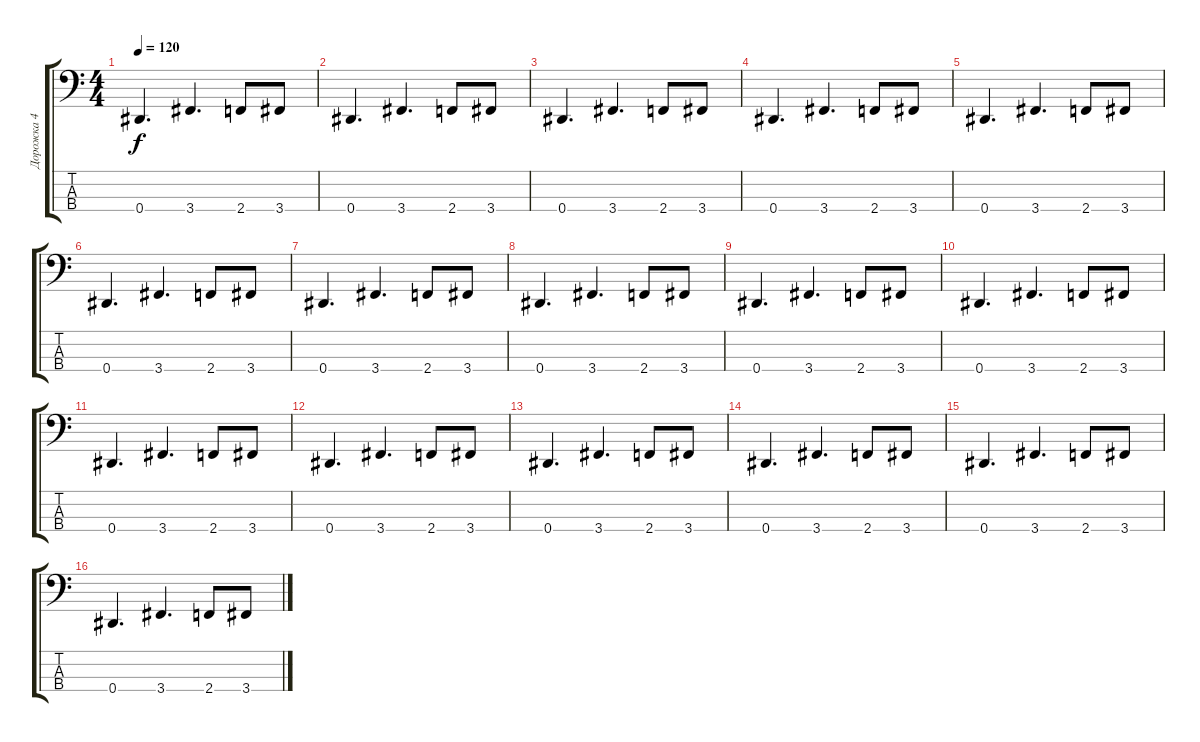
\track ("Дорожка 4" "Дорожка 4") {instrument electricbassfinger}
\staff {score tabs}
\tuning (Gb2 Db2 Ab1 Eb1) {hide}
\ts (4 4)
\tempo 120
\clef f4
\ks c
0.4.4{d dy f} 3.4.4{d} 2.4.8 3.4.8 |
0.4.4{d} 3.4.4{d} 2.4.8 3.4.8 |
0.4.4{d} 3.4.4{d} 2.4.8 3.4.8 |
0.4.4{d} 3.4.4{d} 2.4.8 3.4.8 |
0.4.4{d} 3.4.4{d} 2.4.8 3.4.8 |
0.4.4{d} 3.4.4{d} 2.4.8 3.4.8 |
0.4.4{d} 3.4.4{d} 2.4.8 3.4.8 |
0.4.4{d} 3.4.4{d} 2.4.8 3.4.8 |
0.4.4{d} 3.4.4{d} 2.4.8 3.4.8 |
0.4.4{d} 3.4.4{d} 2.4.8 3.4.8 |
0.4.4{d} 3.4.4{d} 2.4.8 3.4.8 |
0.4.4{d} 3.4.4{d} 2.4.8 3.4.8 |
0.4.4{d} 3.4.4{d} 2.4.8 3.4.8 |
0.4.4{d} 3.4.4{d} 2.4.8 3.4.8 |
0.4.4{d} 3.4.4{d} 2.4.8 3.4.8 |
0.4.4{d} 3.4.4{d} 2.4.8 3.4.8
